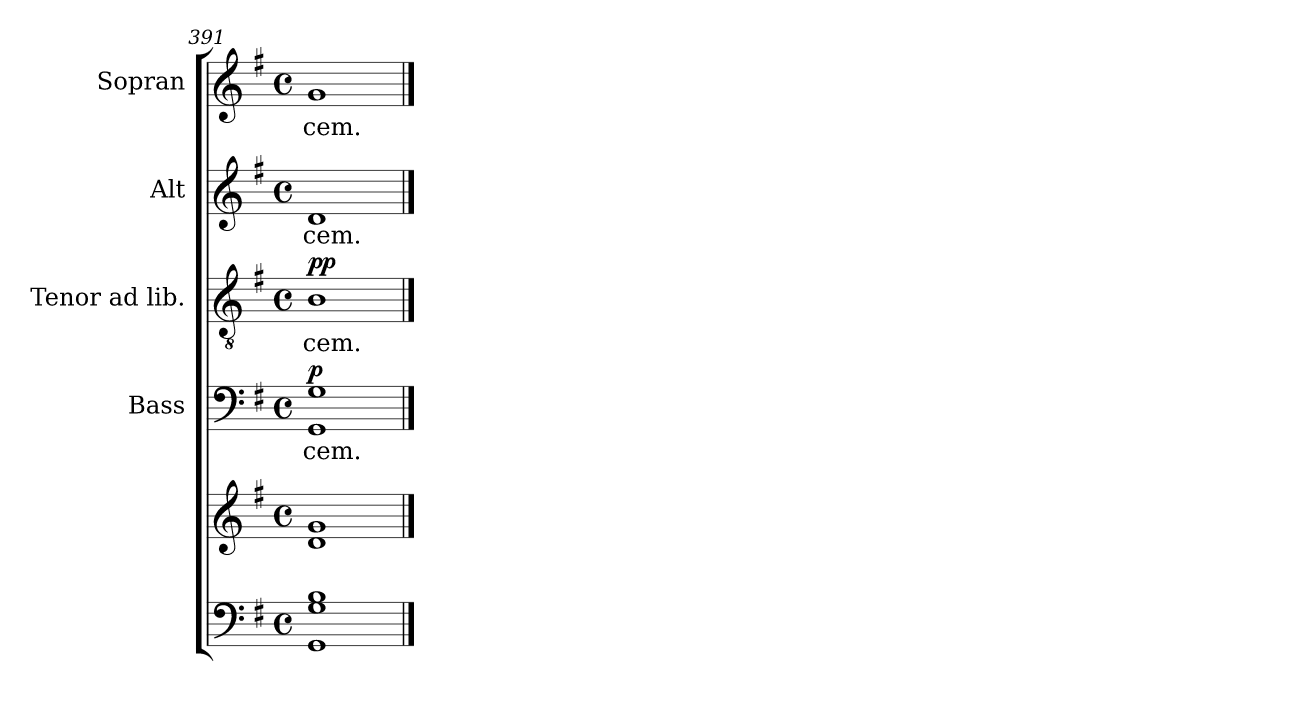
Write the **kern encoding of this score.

**kern	**kern	**kern	**text	**dynam	**kern	**text	**dynam	**kern	**text	**kern	**text
*part5	*part5	*part4	*part4	*part4	*part3	*part3	*part3	*part2	*part2	*part1	*part1
*staff6	*staff5	*staff4	*staff4	*staff4	*staff3	*staff3	*staff3	*staff2	*staff2	*staff1	*staff1
*	*	*I"Bass	*	*	*I"Tenor ad lib.	*	*	*I"Alt	*	*I"Sopran	*
*	*	*I'B.	*	*	*I'T.	*	*	*I'A.	*	*I'S.	*
*clefF4	*clefG2	*clefF4	*	*	*clefGv2	*	*	*clefG2	*	*clefG2	*
*k[f#]	*k[f#]	*k[f#]	*	*	*k[f#]	*	*	*k[f#]	*	*k[f#]	*
*G:	*G:	*G:	*	*	*G:	*	*	*G:	*	*G:	*
*M4/4	*M4/4	*M4/4	*	*	*M4/4	*	*	*M4/4	*	*M4/4	*
*met(c)	*met(c)	*met(c)	*	*	*met(c)	*	*	*met(c)	*	*met(c)	*
=391	=391	=391	=391	=391	=391	=391	=391	=391	=391	=391	=391
*^	*^	*	*	*	*	*	*	*	*	*	*
!	!	!	!	!	!LO:LY:b	!LO:DY:a	!	!LO:LY:b	!LO:DY:a	!	!LO:LY:b	!	!LO:LY:b
1G 1B	1GG	1g	1d	1GG 1G	-cem.	p	1B	-cem.	pp	1d	-cem.	1g	-cem.
*v	*v	*	*	*	*	*	*	*	*	*	*	*	*
*	*v	*v	*	*	*	*	*	*	*	*	*	*
==	==	==	==	==	==	==	==	==	==	==	==
*-	*-	*-	*-	*-	*-	*-	*-	*-	*-	*-	*-
